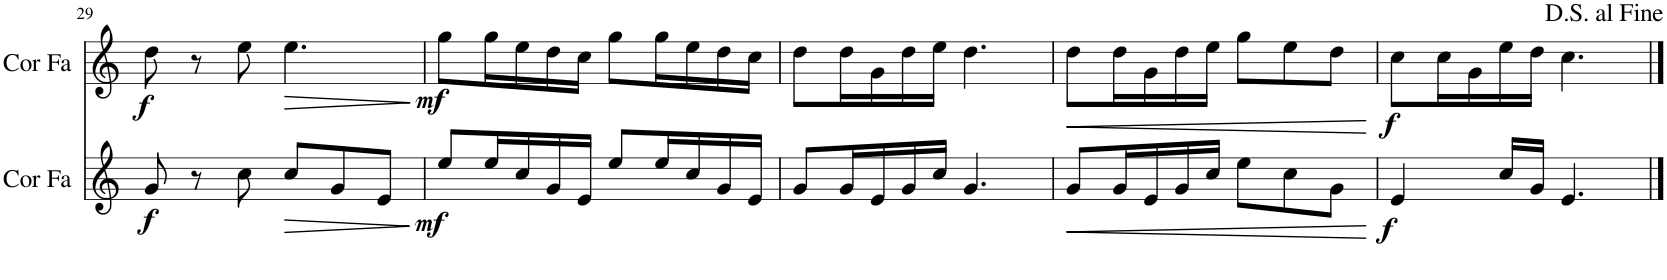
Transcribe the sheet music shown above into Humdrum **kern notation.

**kern	**dynam	**kern	**dynam
*part2	*part2	*part1	*part1
*staff2	*staff2	*staff1	*staff1
*I"Cor en Fa	*	*I"Cor en Fa	*
*I'Cor Fa	*	*I'Cor Fa	*
!!LO:PB:g=z
*clefG2	*	*clefG2	*
*Trd4c7	*	*Trd4c7	*
*k[]	*	*k[]	*
*M6/8	*	*M6/8	*
=29	=29	=29	=29
!	!LO:DY:b	!	!LO:DY:b
8g/	f	8dd\	f
8r	.	8r	.
8cc\	.	8ee\	.
!	!LO:HP:b	!	!LO:HP:b
8cc/L	>	4.ee\	>
8g/	.	.	.
8e/J	.	.	.
.	]	.	]
=30	=30	=30	=30
!	!LO:DY:b	!	!LO:DY:b
8ee/L	mf	8gg\L	mf
16ee/L	.	16gg\L	.
16cc/	.	16ee\	.
16g/	.	16dd\	.
16e/JJ	.	16cc\JJ	.
8ee/L	.	8gg\L	.
16ee/L	.	16gg\L	.
16cc/	.	16ee\	.
16g/	.	16dd\	.
16e/JJ	.	16cc\JJ	.
=31	=31	=31	=31
8g/L	.	8dd\L	.
16g/L	.	16dd\L	.
16e/	.	16g\	.
16g/	.	16dd\	.
16cc/JJ	.	16ee\JJ	.
4.g/	.	4.dd\	.
=32	=32	=32	=32
!	!LO:HP:b	!	!LO:HP:b
8g/L	<	8dd\L	<
16g/L	.	16dd\L	.
16e/	.	16g\	.
16g/	.	16dd\	.
16cc/JJ	.	16ee\JJ	.
8ee\L	.	8gg\L	.
8cc\	.	8ee\	.
8g\J	.	8dd\J	.
.	[	.	[
=33	=33	=33	=33
!	!LO:DY:b	!	!LO:DY:b
4e/	f	8cc\L	f
.	.	16cc\L	.
.	.	16g\	.
16cc/LL	.	16ee\	.
16g/JJ	.	16dd\JJ	.
4.e/	.	4.cc\	.
==	==	==	==
*-	*-	*-	*-
